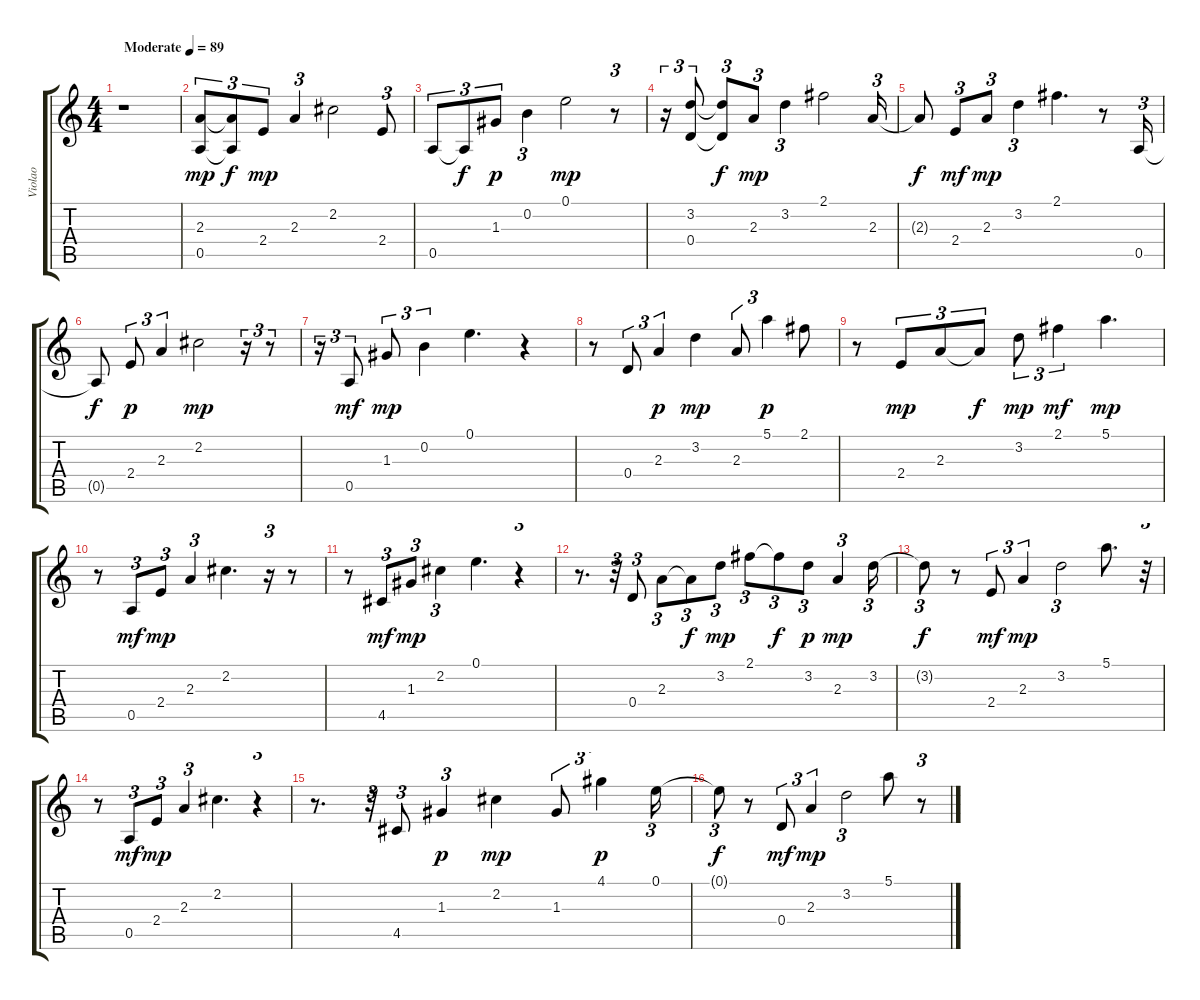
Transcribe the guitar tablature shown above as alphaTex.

\track ("Violao         " "Violao    ") {instrument acousticguitarnylon}
\staff {score tabs}
\tuning (E4 B3 G3 D3 A2 E2) {hide}
\ts (4 4)
\tempo (89 "Moderate")
\clef g2
\ks c
r.1{dy mp instrument acousticguitarnylon} |
(2.3 0.5).8{tu (3 2)} (2.3{t} 0.5{t}).8{tu (3 2) dy f} 2.4.8{tu (3 2) dy mp} 2.3.4{tu (3 2)} 2.2.2 2.4.8{tu (3 2)} |
0.5.8{tu (3 2)} 0.5{t}.8{tu (3 2) dy f} 1.3.8{tu (3 2) dy p} 0.2.4{tu (3 2)} 0.1.2{dy mp} r.8{tu (3 2)} |
r.16{tu (3 2)} (3.2 0.4).8{tu (3 2)} (3.2{t} 0.4{t}).8{tu (3 2) dy f} 2.3.8{tu (3 2) dy mp} 3.2.4{tu (3 2)} 2.1.2 2.3.16{tu (3 2)} |
2.3{t}.8{dy f} 2.4.8{tu (3 2) dy mf} 2.3.8{tu (3 2) dy mp} 3.2.4{tu (3 2)} 2.1.4{d} r.8 0.5.16{tu (3 2)} |
0.5{t}.8{dy f} 2.4.8{tu (3 2) dy p} 2.3.4{tu (3 2)} 2.2.2{dy mp} r.16{tu (3 2)} r.8{tu (3 2)} |
r.16{tu (3 2)} 0.5.8{tu (3 2) dy mf} 1.3.8{tu (3 2) dy mp} 0.2.4{tu (3 2)} 0.1.4{d} r.4 |
r.8 0.4.8{tu (3 2)} 2.3.4{tu (3 2) dy p} 3.2.4{dy mp} 2.3.8{tu (3 2)} 5.1.4{tu (3 2) dy p} 2.1.8 |
r.8 2.4.8{tu (3 2) dy mp} 2.3.8{tu (3 2)} 2.3{t}.8{tu (3 2) dy f} 3.2.8{tu (3 2) dy mp} 2.1.4{tu (3 2) dy mf} 5.1.4{d dy mp} |
r.8 0.5.8{tu (3 2) dy mf} 2.4.8{tu (3 2) dy mp} 2.3.4{tu (3 2)} 2.2.4{d} r.16{tu (3 2)} r.8 |
r.8 4.5.8{tu (3 2) dy mf} 1.3.8{tu (3 2) dy mp} 2.2.4{tu (3 2)} 0.1.4{d} r.4{tu (3 2)} |
r.8{d} r.32{tu (3 2)} 0.4.8{tu (3 2)} 2.3.8{tu (3 2)} 2.3{t}.8{tu (3 2) dy f} 3.2.8{tu (3 2) dy mp} 2.1.8{tu (3 2)} 2.1{t}.8{tu (3 2) dy f} 3.2.8{tu (3 2) dy p} 2.3.4{tu (3 2) dy mp} 3.2.16{tu (3 2)} |
3.2{t}.8{tu (3 2) dy f} r.8 2.4.8{tu (3 2) dy mf} 2.3.4{tu (3 2) dy mp} 3.2.2{tu (3 2)} 5.1.8{d} r.32{tu (3 2)} |
r.8 0.5.8{tu (3 2) dy mf} 2.4.8{tu (3 2) dy mp} 2.3.4{tu (3 2)} 2.2.4{d} r.4{tu (3 2)} |
r.8{d} r.32{tu (3 2)} 4.5.8{tu (3 2)} 1.3.4{tu (3 2) dy p} 2.2.4{dy mp} 1.3.8{tu (3 2)} 4.1.4{tu (3 2) dy p} 0.1.16{tu (3 2)} |
0.1{t}.8{tu (3 2) dy f} r.8 0.4.8{tu (3 2) dy mf} 2.3.4{tu (3 2) dy mp} 3.2.2{tu (3 2)} 5.1.8 r.8{tu (3 2)}
